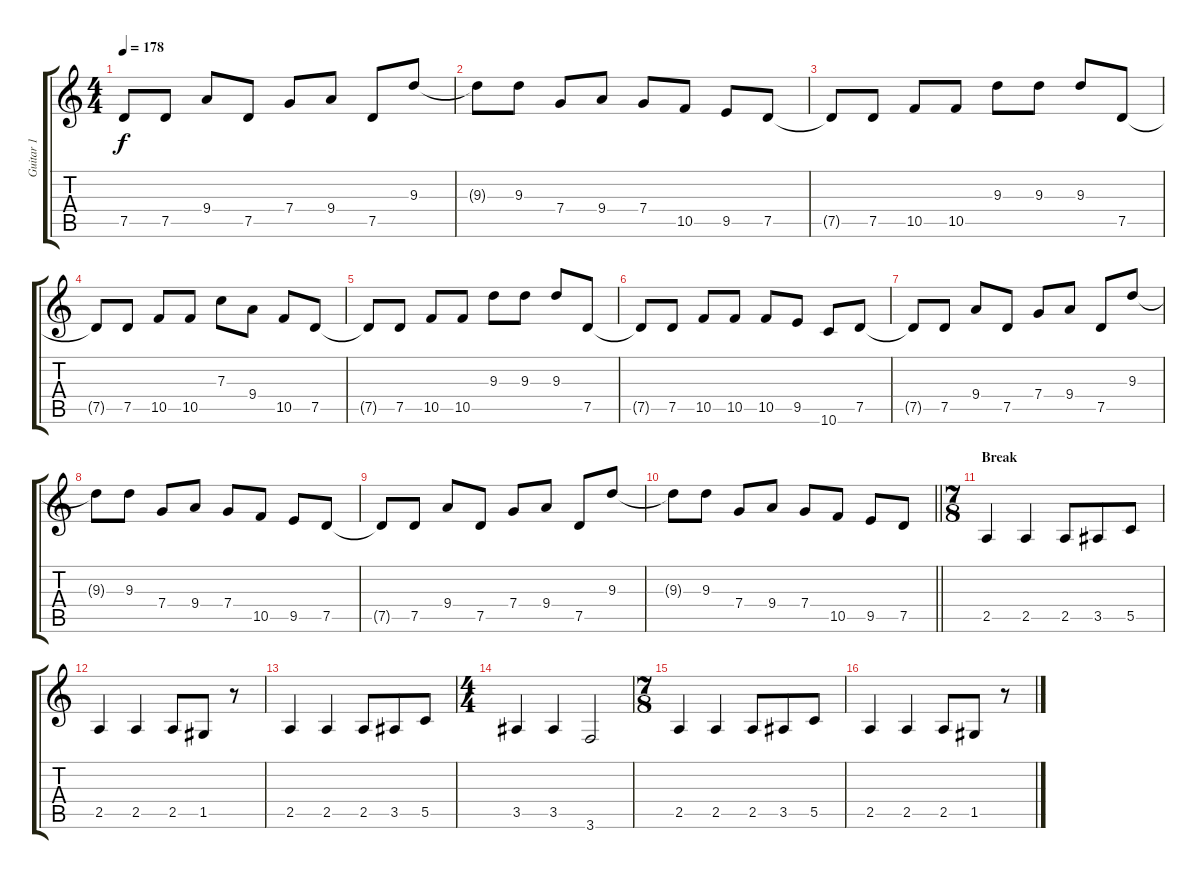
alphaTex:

\track ("Guitar 1" "Guitar 1") {instrument distortionguitar}
\staff {score tabs}
\tuning (D4 A3 F3 C3 G2 D2) {hide}
\ts (4 4)
\tempo 178
\clef g2
\ks c
7.5{t}.8{dy f} 7.5.8 9.4.8 7.5.8 7.4.8 9.4.8 7.5.8 9.3.8 |
9.3{t}.8 9.3.8 7.4.8 9.4.8 7.4.8 10.5.8 9.5.8 7.5.8 |
7.5{t}.8 7.5.8 10.5.8 10.5.8 9.3.8 9.3.8 9.3.8 7.5.8 |
7.5{t}.8 7.5.8 10.5.8 10.5.8 7.3.8 9.4.8 10.5.8 7.5.8 |
7.5{t}.8 7.5.8 10.5.8 10.5.8 9.3.8 9.3.8 9.3.8 7.5.8 |
7.5{t}.8 7.5.8 10.5.8 10.5.8 10.5.8 9.5.8 10.6.8 7.5.8 |
7.5{t}.8 7.5.8 9.4.8 7.5.8 7.4.8 9.4.8 7.5.8 9.3.8 |
9.3{t}.8 9.3.8 7.4.8 9.4.8 7.4.8 10.5.8 9.5.8 7.5.8 |
7.5{t}.8 7.5.8 9.4.8 7.5.8 7.4.8 9.4.8 7.5.8 9.3.8 |
\barLineRight lightlight
9.3{t}.8 9.3.8 7.4.8 9.4.8 7.4.8 10.5.8 9.5.8 7.5.8 |
\ts (7 8)
\section ("" "Break")
2.5.4 2.5.4 2.5.8 3.5.8 5.5.8 |
2.5.4 2.5.4 2.5.8 1.5.8 r.8 |
2.5.4 2.5.4 2.5.8 3.5.8 5.5.8 |
\ts (4 4)
3.5.4 3.5.4 3.6.2 |
\ts (7 8)
2.5.4 2.5.4 2.5.8 3.5.8 5.5.8 |
2.5.4 2.5.4 2.5.8 1.5.8 r.8
